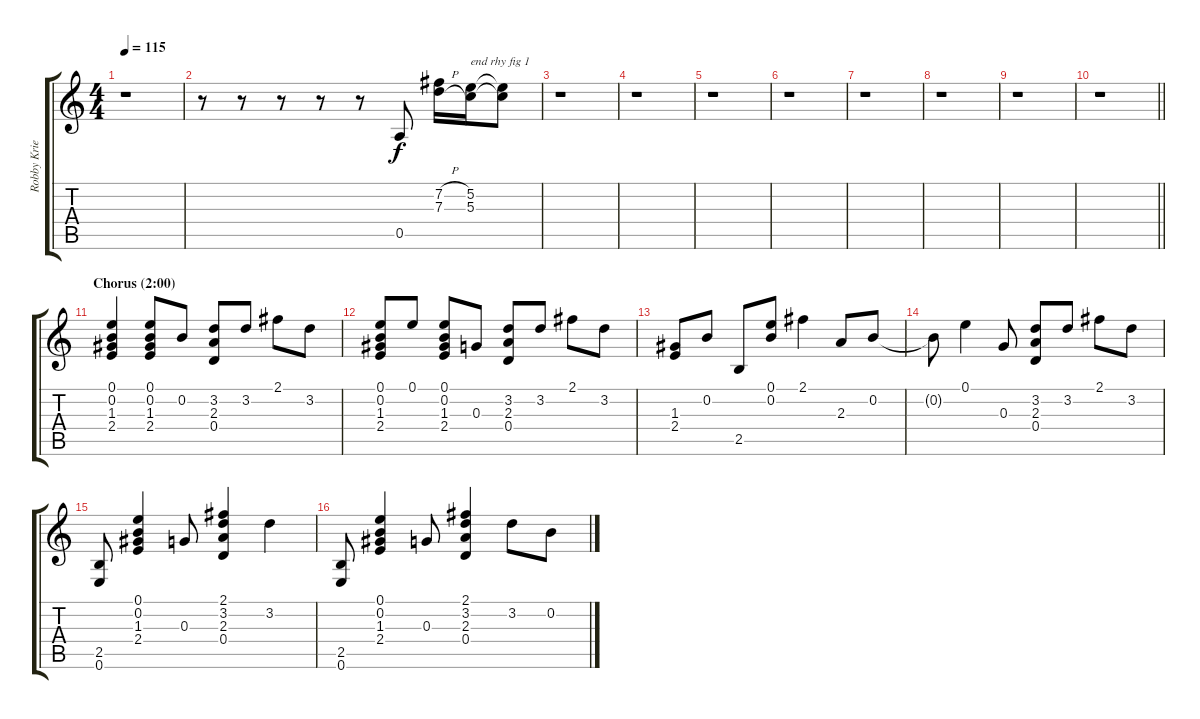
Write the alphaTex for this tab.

\track ("Robby Krieger" "Robby Krie") {instrument overdrivenguitar}
\staff {score tabs}
\tuning (E4 B3 G3 D3 A2 E2) {hide}
\ts (4 4)
\tempo 115
\clef g2
\ks c
r.1{dy f} |
r.8 r.8 r.8 r.8 r.8 0.5.8 (7.2{h} 7.3{h}).16 (5.2 5.3).16{txt "end rhy fig 1"} (5.2{t} 5.3{t}).8 |
r.1 |
r.1 |
r.1 |
r.1 |
r.1 |
r.1 |
r.1 |
\barLineRight lightlight
r.1 |
\section ("" "Chorus (2:00)")
(0.1 0.2 1.3 2.4).4 (0.1 0.2 1.3 2.4).8 0.2.8 (3.2 2.3 0.4).8 3.2.8 2.1.8 3.2.8 |
(0.1 0.2 1.3 2.4).8 0.1.8 (0.1 0.2 1.3 2.4).8 0.3.8 (3.2 2.3 0.4).8 3.2.8 2.1.8 3.2.8 |
(1.3 2.4).8 0.2.8 2.5.8 (0.1 0.2).8 2.1.4 2.3.8 0.2.8 |
0.2{t}.8 0.1.4 0.3.8 (3.2 2.3 0.4).8 3.2.8 2.1.8 3.2.8 |
(2.5 0.6).8 (0.1 0.2 1.3 2.4).4 0.3.8 (2.1 3.2 2.3 0.4).4 3.2.4 |
(2.5 0.6).8 (0.1 0.2 1.3 2.4).4 0.3.8 (2.1 3.2 2.3 0.4).4 3.2.8 0.2.8
